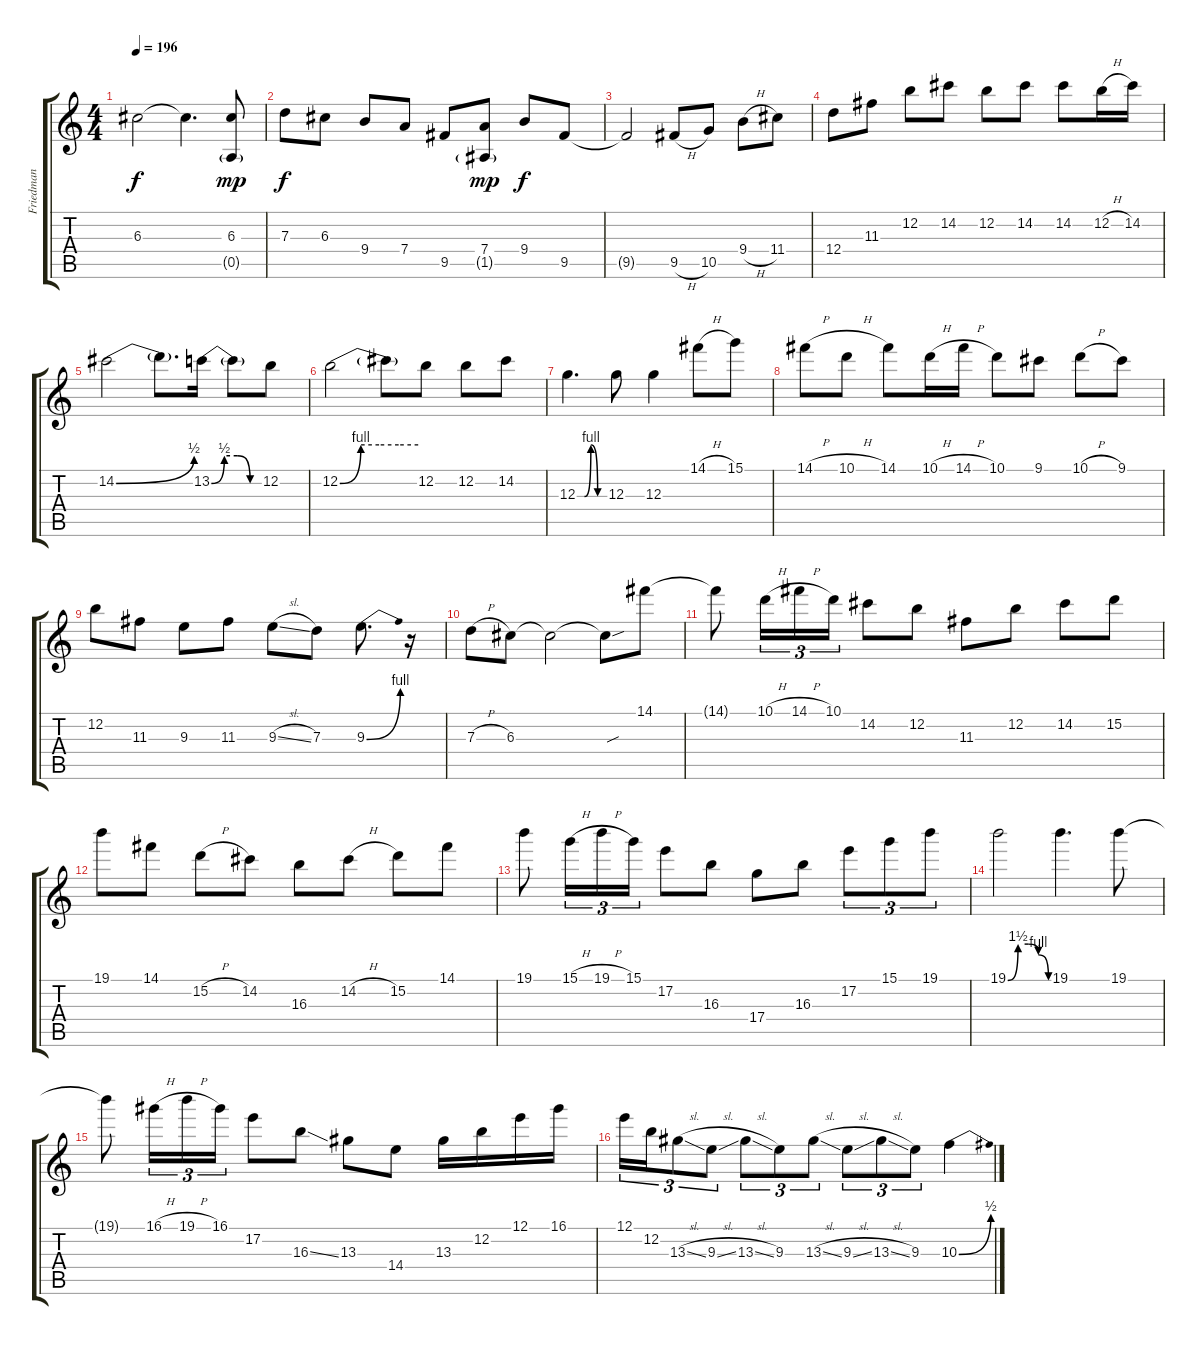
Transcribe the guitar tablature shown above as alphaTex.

\track ("Friedman" "Friedman") {instrument overdrivenguitar}
\staff {score tabs}
\tuning (E4 B3 G3 D3 A2 E2) {hide}
\ts (4 4)
\tempo 196
\clef g2
\ks c
6.3.2{dy f} 6.3{t}.4{d} (6.3 0.5{g}).8{dy mp} |
7.3.8{dy f} 6.3.8 9.4.8 7.4.8 9.5.8 (7.4 1.5{g}).8{dy mp} 9.4.8{dy f} 9.5.8 |
9.5{t}.2 9.5{h}.8 10.5.8 9.4{h}.8 11.4.8 |
12.4.8 11.3.8 12.2.8 14.2.8 12.2.8 14.2.8 14.2.8 12.2{h}.16 14.2.16 |
14.2{be (bend 0 0 60 2)}.2 14.2{t}.8{d} 13.2{be (custom 0 0 15 2 30 2 45 0 60 0)}.16 13.2{t}.8 12.2.8 |
12.2{be (custom 0 0 16 4 30 4 45 4 60 4)}.2 12.2{t}.8 12.2.8 12.2.8 14.2.8 |
12.3{be (custom 0 0 16 0 30 4 45 0 60 0)}.4{d} 12.3.8 12.3.4 14.1{h}.8 15.1.8 |
14.1{h}.8 10.1{h}.8 14.1.8 10.1{h}.16 14.1{h}.16 10.1.8 9.1.8 10.1{h}.8 9.1.8 |
12.2.8 11.3.8 9.3.8 11.3.8 9.3{sl}.8 7.3.8 9.3{be (bend 0 0 60 4)}.8{d} r.16 |
7.3{h}.8 6.3.8 6.3{t}.2 6.3{sou t}.8 14.1.8 |
14.1{t}.8 10.1{h}.16{tu (3 2)} 14.1{h}.16{tu (3 2)} 10.1.16{tu (3 2)} 14.2.8 12.2.8 11.3.8 12.2.8 14.2.8 15.2.8 |
19.1.8 14.1.8 15.2{h}.8 14.2.8 16.3.8 14.2{h}.8 15.2.8 14.1.8 |
19.1.8 15.1{h}.16{tu (3 2)} 19.1{h}.16{tu (3 2)} 15.1.16{tu (3 2)} 17.2.8 16.3.8 17.4.8 16.3.8 17.2.8{tu (3 2)} 15.1.8{tu (3 2)} 19.1.8{tu (3 2)} |
19.1{be (custom 0 0 15 6 30 6 45 4 60 0)}.2 19.1.4{d} 19.1.8 |
19.1{t}.8 16.1{h}.16{tu (3 2)} 19.1{h}.16{tu (3 2)} 16.1.16{tu (3 2)} 17.2.8 16.3{ss}.8 13.3.8 14.4.8 13.3.16 12.2.16 12.1.16 16.1.16 |
12.1.16{tu (3 2)} 12.2.16{tu (3 2)} 13.3{sl}.8{tu (3 2)} 9.3{sl}.8{tu (3 2)} 13.3{sl}.8{tu (3 2)} 9.3.8{tu (3 2)} 13.3{sl}.8{tu (3 2)} 9.3{sl}.8{tu (3 2)} 13.3{sl}.8{tu (3 2)} 9.3.8{tu (3 2)} 10.3{be (bend 0 0 60 2)}.4
